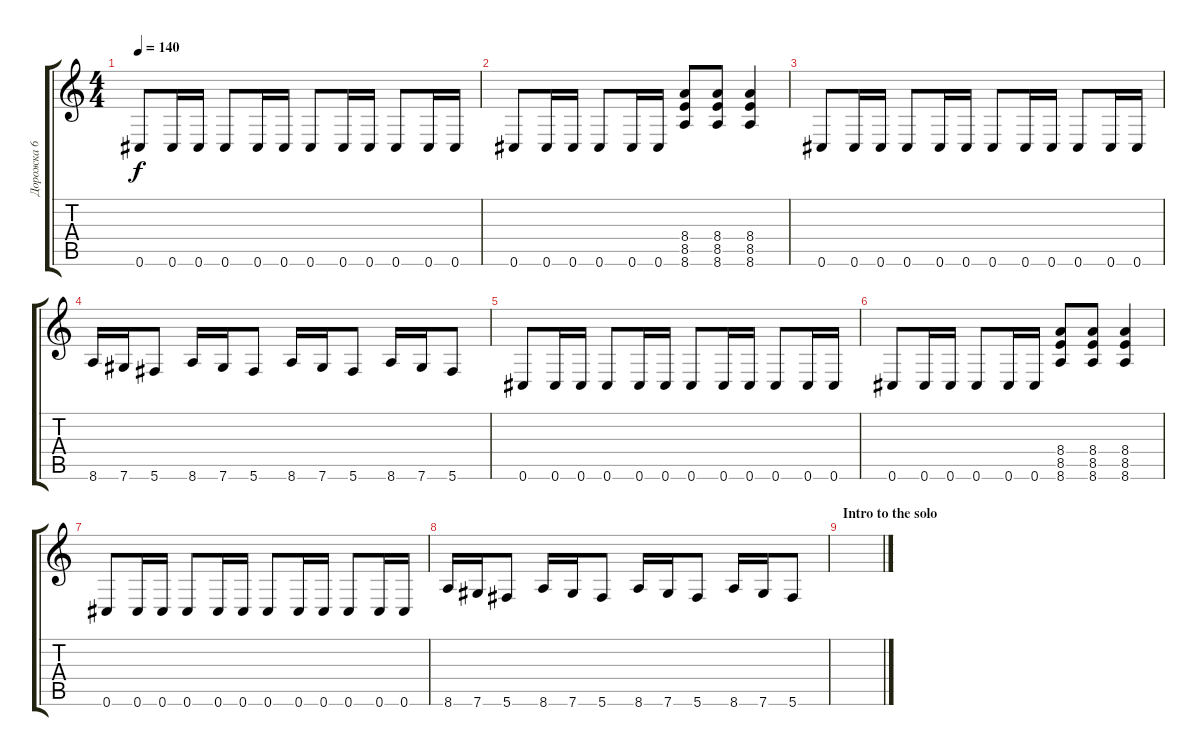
\track ("Дорожка 6" "Дорожка 6") {instrument distortionguitar}
\staff {score tabs}
\tuning (Eb4 Bb3 Gb3 Db3 Ab2 Db2) {hide}
\ts (4 4)
\tempo 140
\clef g2
\ks c
0.6.8{dy f} 0.6.16 0.6.16 0.6.8 0.6.16 0.6.16 0.6.8 0.6.16 0.6.16 0.6.8 0.6.16 0.6.16 |
0.6.8 0.6.16 0.6.16 0.6.8 0.6.16 0.6.16 (8.4 8.5 8.6).8 (8.4 8.5 8.6).8 (8.4 8.5 8.6).4 |
0.6.8 0.6.16 0.6.16 0.6.8 0.6.16 0.6.16 0.6.8 0.6.16 0.6.16 0.6.8 0.6.16 0.6.16 |
8.6.16 7.6.16 5.6.8 8.6.16 7.6.16 5.6.8 8.6.16 7.6.16 5.6.8 8.6.16 7.6.16 5.6.8 |
0.6.8 0.6.16 0.6.16 0.6.8 0.6.16 0.6.16 0.6.8 0.6.16 0.6.16 0.6.8 0.6.16 0.6.16 |
0.6.8 0.6.16 0.6.16 0.6.8 0.6.16 0.6.16 (8.4 8.5 8.6).8 (8.4 8.5 8.6).8 (8.4 8.5 8.6).4 |
0.6.8 0.6.16 0.6.16 0.6.8 0.6.16 0.6.16 0.6.8 0.6.16 0.6.16 0.6.8 0.6.16 0.6.16 |
8.6.16 7.6.16 5.6.8 8.6.16 7.6.16 5.6.8 8.6.16 7.6.16 5.6.8 8.6.16 7.6.16 5.6.8 |
\section ("" "Intro to the solo")
